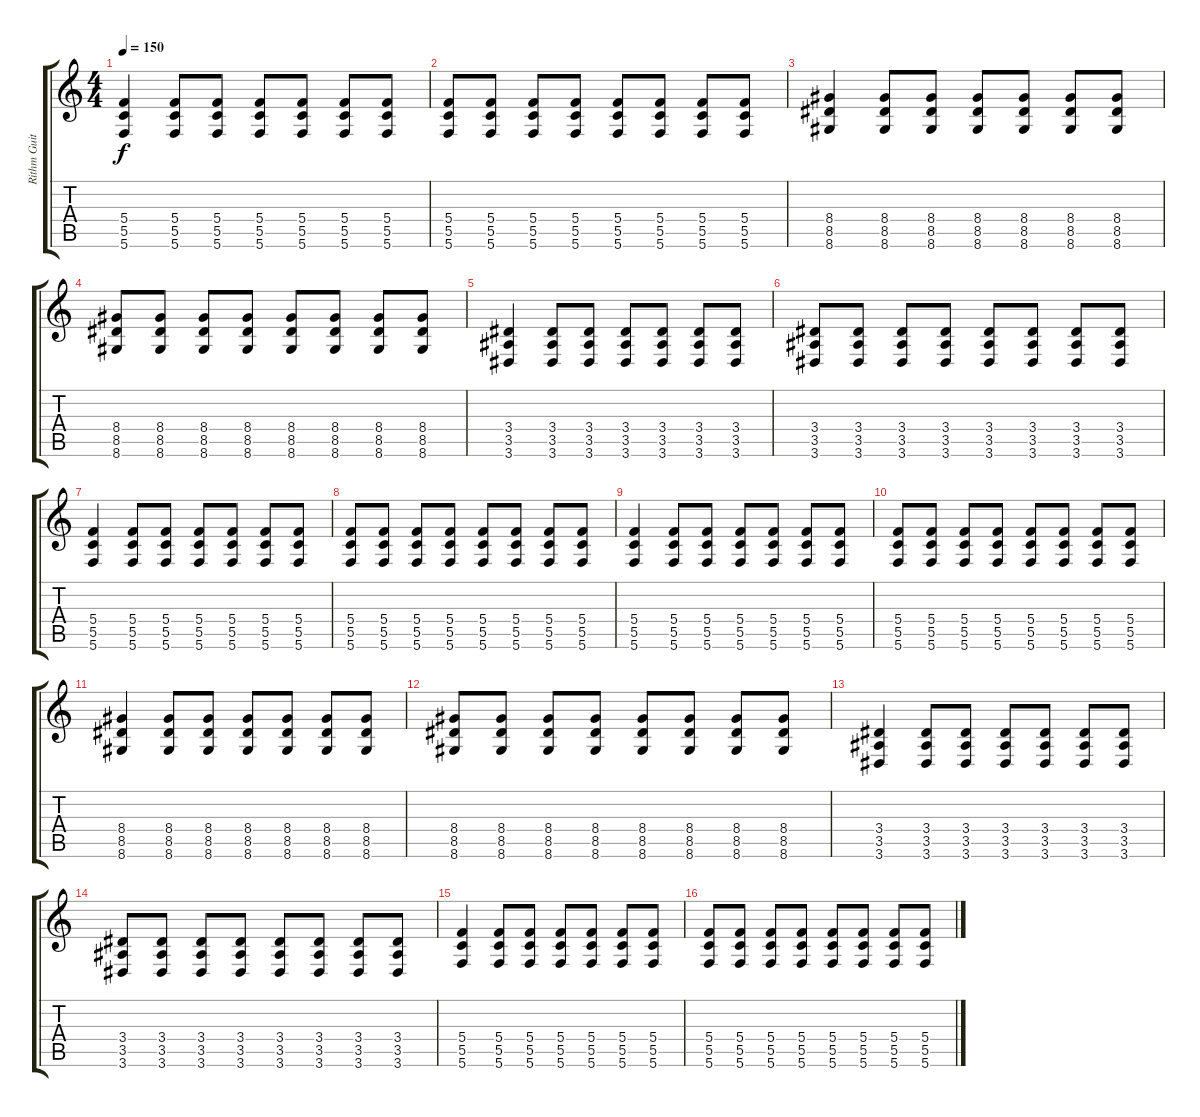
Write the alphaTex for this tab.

\track ("Rithm Guitar" "Rithm Guit") {instrument distortionguitar}
\staff {score tabs}
\tuning (D4 A3 F3 C3 G2 C2) {hide}
\ts (4 4)
\tempo 150
\clef g2
\ks c
(5.4 5.5 5.6).4{dy f} (5.4 5.5 5.6).8 (5.4 5.5 5.6).8 (5.4 5.5 5.6).8 (5.4 5.5 5.6).8 (5.4 5.5 5.6).8 (5.4 5.5 5.6).8 |
(5.4 5.5 5.6).8 (5.4 5.5 5.6).8 (5.4 5.5 5.6).8 (5.4 5.5 5.6).8 (5.4 5.5 5.6).8 (5.4 5.5 5.6).8 (5.4 5.5 5.6).8 (5.4 5.5 5.6).8 |
(8.4 8.5 8.6).4 (8.4 8.5 8.6).8 (8.4 8.5 8.6).8 (8.4 8.5 8.6).8 (8.4 8.5 8.6).8 (8.4 8.5 8.6).8 (8.4 8.5 8.6).8 |
(8.4 8.5 8.6).8 (8.4 8.5 8.6).8 (8.4 8.5 8.6).8 (8.4 8.5 8.6).8 (8.4 8.5 8.6).8 (8.4 8.5 8.6).8 (8.4 8.5 8.6).8 (8.4 8.5 8.6).8 |
(3.4 3.5 3.6).4 (3.4 3.5 3.6).8 (3.4 3.5 3.6).8 (3.4 3.5 3.6).8 (3.4 3.5 3.6).8 (3.4 3.5 3.6).8 (3.4 3.5 3.6).8 |
(3.4 3.5 3.6).8 (3.4 3.5 3.6).8 (3.4 3.5 3.6).8 (3.4 3.5 3.6).8 (3.4 3.5 3.6).8 (3.4 3.5 3.6).8 (3.4 3.5 3.6).8 (3.4 3.5 3.6).8 |
(5.4 5.5 5.6).4 (5.4 5.5 5.6).8 (5.4 5.5 5.6).8 (5.4 5.5 5.6).8 (5.4 5.5 5.6).8 (5.4 5.5 5.6).8 (5.4 5.5 5.6).8 |
(5.4 5.5 5.6).8 (5.4 5.5 5.6).8 (5.4 5.5 5.6).8 (5.4 5.5 5.6).8 (5.4 5.5 5.6).8 (5.4 5.5 5.6).8 (5.4 5.5 5.6).8 (5.4 5.5 5.6).8 |
(5.4 5.5 5.6).4 (5.4 5.5 5.6).8 (5.4 5.5 5.6).8 (5.4 5.5 5.6).8 (5.4 5.5 5.6).8 (5.4 5.5 5.6).8 (5.4 5.5 5.6).8 |
(5.4 5.5 5.6).8 (5.4 5.5 5.6).8 (5.4 5.5 5.6).8 (5.4 5.5 5.6).8 (5.4 5.5 5.6).8 (5.4 5.5 5.6).8 (5.4 5.5 5.6).8 (5.4 5.5 5.6).8 |
(8.4 8.5 8.6).4 (8.4 8.5 8.6).8 (8.4 8.5 8.6).8 (8.4 8.5 8.6).8 (8.4 8.5 8.6).8 (8.4 8.5 8.6).8 (8.4 8.5 8.6).8 |
(8.4 8.5 8.6).8 (8.4 8.5 8.6).8 (8.4 8.5 8.6).8 (8.4 8.5 8.6).8 (8.4 8.5 8.6).8 (8.4 8.5 8.6).8 (8.4 8.5 8.6).8 (8.4 8.5 8.6).8 |
(3.4 3.5 3.6).4 (3.4 3.5 3.6).8 (3.4 3.5 3.6).8 (3.4 3.5 3.6).8 (3.4 3.5 3.6).8 (3.4 3.5 3.6).8 (3.4 3.5 3.6).8 |
(3.4 3.5 3.6).8 (3.4 3.5 3.6).8 (3.4 3.5 3.6).8 (3.4 3.5 3.6).8 (3.4 3.5 3.6).8 (3.4 3.5 3.6).8 (3.4 3.5 3.6).8 (3.4 3.5 3.6).8 |
(5.4 5.5 5.6).4 (5.4 5.5 5.6).8 (5.4 5.5 5.6).8 (5.4 5.5 5.6).8 (5.4 5.5 5.6).8 (5.4 5.5 5.6).8 (5.4 5.5 5.6).8 |
(5.4 5.5 5.6).8 (5.4 5.5 5.6).8 (5.4 5.5 5.6).8 (5.4 5.5 5.6).8 (5.4 5.5 5.6).8 (5.4 5.5 5.6).8 (5.4 5.5 5.6).8 (5.4 5.5 5.6).8
